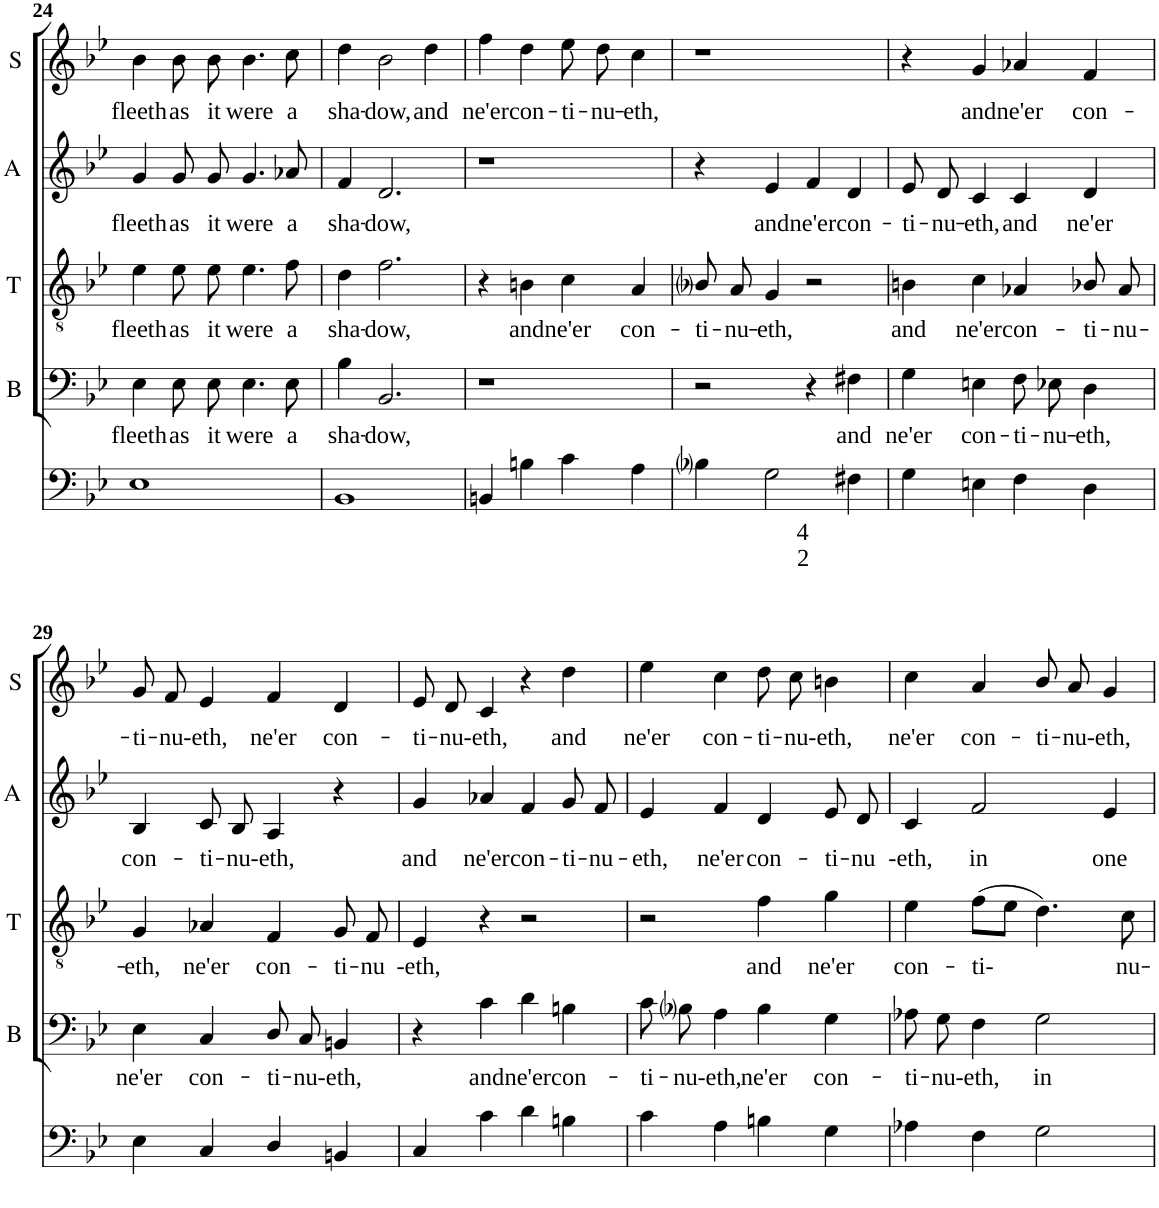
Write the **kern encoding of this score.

**kern	**text	**text	**kern	**text	**kern	**text	**kern	**text	**kern	**text
*part5	*part5	*part5	*part4	*part4	*part3	*part3	*part2	*part2	*part1	*part1
*staff5	*staff5	*staff5	*staff4	*staff4	*staff3	*staff3	*staff2	*staff2	*staff1	*staff1
*I"Organ	*	*	*I"Bass	*	*I"Tenor	*	*I"Alto	*	*I"Treble	*
*	*	*	*I'B	*	*I'T	*	*I'A	*	*	*
!!LO:PB:g=z
*clefF4	*	*	*clefF4	*	*clefGv2	*	*clefG2	*	*clefG2	*
*k[b-e-]	*	*	*k[b-e-]	*	*k[b-e-]	*	*k[b-e-]	*	*k[b-e-]	*
*B-:	*	*	*B-:	*	*B-:	*	*B-:	*	*B-:	*
*M2/2	*	*	*M2/2	*	*M2/2	*	*M2/2	*	*M2/2	*
*met(c|)	*	*	*met(c|)	*	*met(c|)	*	*met(c|)	*	*met(c|)	*
=24	=24	=24	=24	=24	=24	=24	=24	=24	=24	=24
!	!	!	!	!LO:LY:b	!	!LO:LY:b	!	!LO:LY:b	!	!LO:LY:b
1E-	.	.	4E-\	fleeth	4e-\	fleeth	4g/	fleeth	4b-\	fleeth
!	!	!	!	!LO:LY:b	!	!LO:LY:b	!	!LO:LY:b	!	!LO:LY:b
.	.	.	8E-\L	as	8e-\	as	8g/L	as	8b-\L	as
!	!	!	!	!LO:LY:b	!	!LO:LY:b	!	!LO:LY:b	!	!LO:LY:b
.	.	.	8E-\J	it	8e-\	it	8g/J	it	8b-\J	it
!	!	!	!	!LO:LY:b	!	!LO:LY:b	!	!LO:LY:b	!	!LO:LY:b
.	.	.	4.E-\	were	4.e-\	were	4.g/	were	4.b-\	were
!	!	!	!	!LO:LY:b	!	!LO:LY:b	!	!LO:LY:b	!	!LO:LY:b
.	.	.	8E-\	a	8f\	a	8a-X/	a	8cc\	a
=25	=25	=25	=25	=25	=25	=25	=25	=25	=25	=25
!	!	!	!	!LO:LY:b	!	!LO:LY:b	!	!LO:LY:b	!	!LO:LY:b
1BB-	.	.	4B-\	sha-	4d\	sha-	4f/	sha-	4dd\	sha-
!	!	!	!	!LO:LY:b	!	!LO:LY:b	!	!LO:LY:b	!	!LO:LY:b
.	.	.	2.BB-/	-dow,	2.f\	-dow,	2.d/	-dow,	2b-\	-dow,
!	!	!	!	!	!	!	!	!	!	!LO:LY:b
.	.	.	.	.	.	.	.	.	4dd\	and
=26	=26	=26	=26	=26	=26	=26	=26	=26	=26	=26
!	!	!	!	!	!	!	!	!	!	!LO:LY:b
4BBn/	.	.	1r	.	4r	.	1r	.	4ff\	ne'er
!	!	!	!	!	!	!LO:LY:b	!	!	!	!LO:LY:b
4Bn\	.	.	.	.	4Bn\	and	.	.	4dd\	con-
!	!	!	!	!	!	!LO:LY:b	!	!	!	!LO:LY:b
4c\	.	.	.	.	4c\	ne'er	.	.	8ee-\L	-ti-
!	!	!	!	!	!	!	!	!	!	!LO:LY:b
.	.	.	.	.	.	.	.	.	8dd\J	-nu-
!	!	!	!	!	!	!LO:LY:b	!	!	!	!LO:LY:b
4A\	.	.	.	.	4A/	con-	.	.	4cc\	-eth,
=27	=27	=27	=27	=27	=27	=27	=27	=27	=27	=27
!	!	!	!	!	!	!LO:LY:b	!	!	!	!
4B-i\	.	.	2r	.	8B-i/	-ti-	4r	.	1r	.
!	!	!	!	!	!	!LO:LY:b	!	!	!	!
.	.	.	.	.	8A/	-nu-	.	.	.	.
!	!LO:LY:b	!LO:LY:b	!	!	!	!LO:LY:b	!	!LO:LY:b	!	!
2G\	4	2	.	.	4G/	-eth,	4e-/	and	.	.
!	!	!	!	!	!	!	!	!LO:LY:b	!	!
.	.	.	4r	.	2r	.	4f/	ne'er	.	.
!	!	!	!	!LO:LY:b	!	!	!	!LO:LY:b	!	!
4F#X\	.	.	4F#X\	and	.	.	4d/	con-	.	.
=28	=28	=28	=28	=28	=28	=28	=28	=28	=28	=28
!	!	!	!	!LO:LY:b	!	!LO:LY:b	!	!LO:LY:b	!	!
4G\	.	.	4G\	ne'er	4Bn\	and	8e-/L	-ti-	4r	.
!	!	!	!	!	!	!	!	!LO:LY:b	!	!
.	.	.	.	.	.	.	8d/J	-nu-	.	.
!	!	!	!	!LO:LY:b	!	!LO:LY:b	!	!LO:LY:b	!	!LO:LY:b
4En\	.	.	4En\	con-	4c\	ne'er	4c/	-eth,	4g/	and
!	!	!	!	!LO:LY:b	!	!LO:LY:b	!	!LO:LY:b	!	!LO:LY:b
4F\	.	.	8F\L	-ti-	4A-X/	con-	4c/	and	4a-X/	ne'er
!	!	!	!	!LO:LY:b	!	!	!	!	!	!
.	.	.	8E-X\J	-nu-	.	.	.	.	.	.
!	!	!	!	!LO:LY:b	!	!LO:LY:b	!	!LO:LY:b	!	!LO:LY:b
4D\	.	.	4D\	-eth,	8B-X/	-ti-	4d/	ne'er	4f/	con-
!	!	!	!	!	!	!LO:LY:b	!	!	!	!
.	.	.	.	.	8A-/	-nu-	.	.	.	.
!!LO:LB:g=z
=29	=29	=29	=29	=29	=29	=29	=29	=29	=29	=29
!	!	!	!	!LO:LY:b	!	!LO:LY:b	!	!LO:LY:b	!	!LO:LY:b
4E-\	.	.	4E-\	ne'er	4G/	-eth,	4B-/	con-	8g/L	-ti-
!	!	!	!	!	!	!	!	!	!	!LO:LY:b
.	.	.	.	.	.	.	.	.	8f/J	-nu
!	!	!	!	!LO:LY:b	!	!LO:LY:b	!	!LO:LY:b	!	!LO:LY:b
4C/	.	.	4C/	con-	4A-X/	ne'er	8c/L	-ti-	4e-/	-eth,
!	!	!	!	!	!	!	!	!LO:LY:b	!	!
.	.	.	.	.	.	.	8B-/J	-nu	.	.
!	!	!	!	!LO:LY:b	!	!LO:LY:b	!	!LO:LY:b	!	!LO:LY:b
4D/	.	.	8D/L	-ti-	4F/	con-	4A/	-eth,	4f/	ne'er
!	!	!	!	!LO:LY:b	!	!	!	!	!	!
.	.	.	8C/J	-nu	.	.	.	.	.	.
!	!	!	!	!LO:LY:b	!	!LO:LY:b	!	!	!	!LO:LY:b
4BBn/	.	.	4BBn/	-eth,	8G/	-ti-	4r	.	4d/	con-
!	!	!	!	!	!	!LO:LY:b	!	!	!	!
.	.	.	.	.	8F/	-nu	.	.	.	.
=30	=30	=30	=30	=30	=30	=30	=30	=30	=30	=30
!	!	!	!	!	!	!LO:LY:b	!	!LO:LY:b	!	!LO:LY:b
4C/	.	.	4r	.	4E-/	-eth,	4g/	and	8e-/L	-ti-
!	!	!	!	!	!	!	!	!	!	!LO:LY:b
.	.	.	.	.	.	.	.	.	8d/J	-nu
!	!	!	!	!LO:LY:b	!	!	!	!LO:LY:b	!	!LO:LY:b
4c\	.	.	4c\	and	4r	.	4a-X/	ne'er	4c/	-eth,
!	!	!	!	!LO:LY:b	!	!	!	!LO:LY:b	!	!
4d\	.	.	4d\	ne'er	2r	.	4f/	con-	4r	.
!	!	!	!	!LO:LY:b	!	!	!	!LO:LY:b	!	!LO:LY:b
4Bn\	.	.	4Bn\	con-	.	.	8g/L	-ti-	4dd\	and
!	!	!	!	!	!	!	!	!LO:LY:b	!	!
.	.	.	.	.	.	.	8f/J	-nu-	.	.
=31	=31	=31	=31	=31	=31	=31	=31	=31	=31	=31
!	!	!	!	!LO:LY:b	!	!	!	!LO:LY:b	!	!LO:LY:b
4c\	.	.	8c\L	-ti-	2r	.	4e-/	-eth,	4ee-\	ne'er
!	!	!	!	!LO:LY:b	!	!	!	!	!	!
.	.	.	8B-i\J	-nu	.	.	.	.	.	.
!	!	!	!	!LO:LY:b	!	!	!	!LO:LY:b	!	!LO:LY:b
4A\	.	.	4A\	-eth,	.	.	4f/	ne'er	4cc\	con-
!	!	!	!	!LO:LY:b	!	!LO:LY:b	!	!LO:LY:b	!	!LO:LY:b
4Bn\	.	.	4B-\	ne'er	4f\	and	4d/	con-	8dd\L	-ti-
!	!	!	!	!	!	!	!	!	!	!LO:LY:b
.	.	.	.	.	.	.	.	.	8cc\J	-nu
!	!	!	!	!LO:LY:b	!	!LO:LY:b	!	!LO:LY:b	!	!LO:LY:b
4G\	.	.	4G\	con-	4g\	ne'er	8e-/L	-ti-	4bn\	-eth,
!	!	!	!	!	!	!	!	!LO:LY:b	!	!
.	.	.	.	.	.	.	8d/J	-nu	.	.
=32	=32	=32	=32	=32	=32	=32	=32	=32	=32	=32
!	!	!	!	!LO:LY:b	!	!LO:LY:b	!	!LO:LY:b	!	!LO:LY:b
4A-X\	.	.	8A-X\L	-ti-	4e-\	con-	4c/	-eth,	4cc\	ne'er
!	!	!	!	!LO:LY:b	!	!	!	!	!	!
.	.	.	8G\J	-nu	.	.	.	.	.	.
!	!	!	!	!LO:LY:b	!	!LO:LY:b	!	!LO:LY:b	!	!LO:LY:b
4F\	.	.	4F\	-eth,	(>8f\L	-ti-	2f/	in	4a/	con-
.	.	.	.	.	8e-\J	.	.	.	.	.
!	!	!	!	!LO:LY:b	!	!	!	!	!	!LO:LY:b
2G\	.	.	2G\	in	4.d\)	.	.	.	8b-/L	-ti-
!	!	!	!	!	!	!	!	!	!	!LO:LY:b
.	.	.	.	.	.	.	.	.	8a/J	-nu
!	!	!	!	!	!	!	!	!LO:LY:b	!	!LO:LY:b
.	.	.	.	.	.	.	4e-/	one	4g/	-eth,
!	!	!	!	!	!	!LO:LY:b	!	!	!	!
.	.	.	.	.	8c\	nu-	.	.	.	.
=	=	=	=	=	=	=	=	=	=	=
*-	*-	*-	*-	*-	*-	*-	*-	*-	*-	*-
